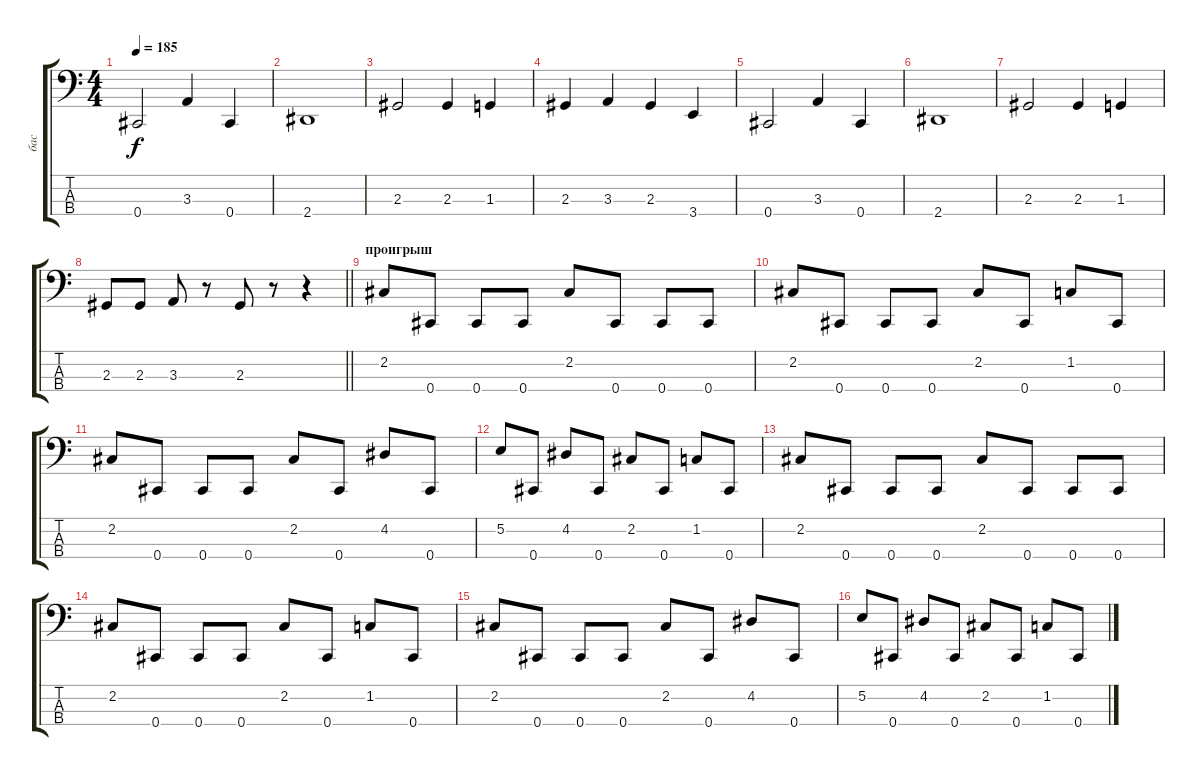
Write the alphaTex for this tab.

\track ("бас" "бас") {instrument electricbassfinger}
\staff {score tabs}
\tuning (E2 B1 Gb1 Db1) {hide}
\ts (4 4)
\tempo 185
\clef f4
\ks c
0.4.2{dy f} 3.3.4 0.4.4 |
2.4.1 |
2.3.2 2.3.4 1.3.4 |
2.3.4 3.3.4 2.3.4 3.4.4 |
0.4.2 3.3.4 0.4.4 |
2.4.1 |
2.3.2 2.3.4 1.3.4 |
\barLineRight lightlight
2.3.8 2.3.8 3.3.8 r.8 2.3.8 r.8 r.4 |
\section ("" "проигрыш")
2.2.8 0.4.8 0.4.8 0.4.8 2.2.8 0.4.8 0.4.8 0.4.8 |
2.2.8 0.4.8 0.4.8 0.4.8 2.2.8 0.4.8 1.2.8 0.4.8 |
2.2.8 0.4.8 0.4.8 0.4.8 2.2.8 0.4.8 4.2.8 0.4.8 |
5.2.8 0.4.8 4.2.8 0.4.8 2.2.8 0.4.8 1.2.8 0.4.8 |
2.2.8 0.4.8 0.4.8 0.4.8 2.2.8 0.4.8 0.4.8 0.4.8 |
2.2.8 0.4.8 0.4.8 0.4.8 2.2.8 0.4.8 1.2.8 0.4.8 |
2.2.8 0.4.8 0.4.8 0.4.8 2.2.8 0.4.8 4.2.8 0.4.8 |
5.2.8 0.4.8 4.2.8 0.4.8 2.2.8 0.4.8 1.2.8 0.4.8
